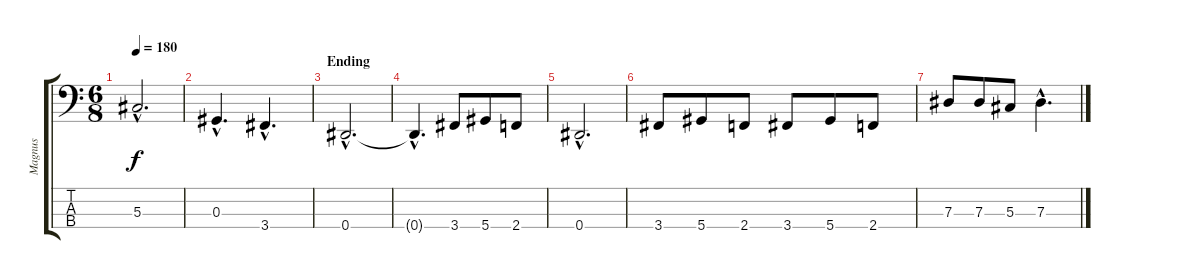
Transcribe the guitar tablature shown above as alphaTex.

\track ("Magnus" "Magnus") {instrument electricbassfinger}
\staff {score tabs}
\tuning (Gb2 Db2 Ab1 Eb1) {hide}
\ts (6 8)
\tempo 180
\clef f4
\ks c
5.3{hac}.2{d dy f} |
0.3{hac}.4{d} 3.4{hac}.4{d} |
\section ("" "Ending")
0.4{hac}.2{d} |
0.4{hac t}.4{d} 3.4.8 5.4.8 2.4.8 |
0.4{hac}.2{d} |
3.4.8 5.4.8 2.4.8 3.4.8 5.4.8 2.4.8 |
7.3.8 7.3.8 5.3.8 7.3{hac}.4{d}
